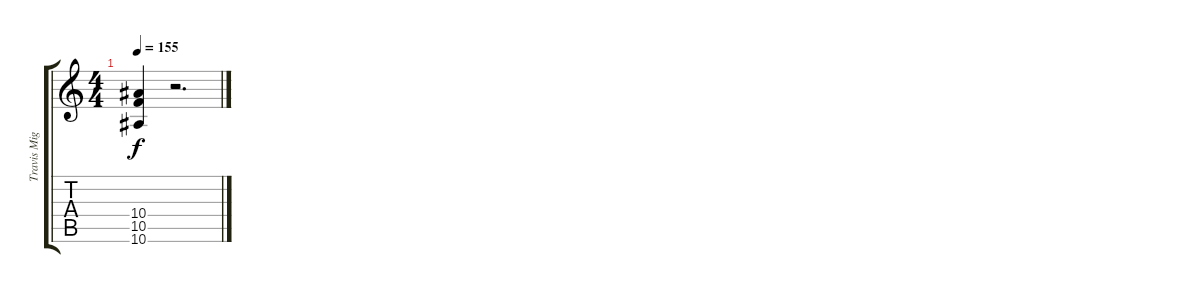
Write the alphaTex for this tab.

\track ("Travis Miguel" "Travis Mig") {instrument distortionguitar}
\staff {score tabs}
\tuning (D4 A3 F3 C3 G2 C2) {hide}
\ts (4 4)
\tempo 155
\clef g2
\ks c
(10.4 10.5 10.6).4{dy f} r.2{d}
